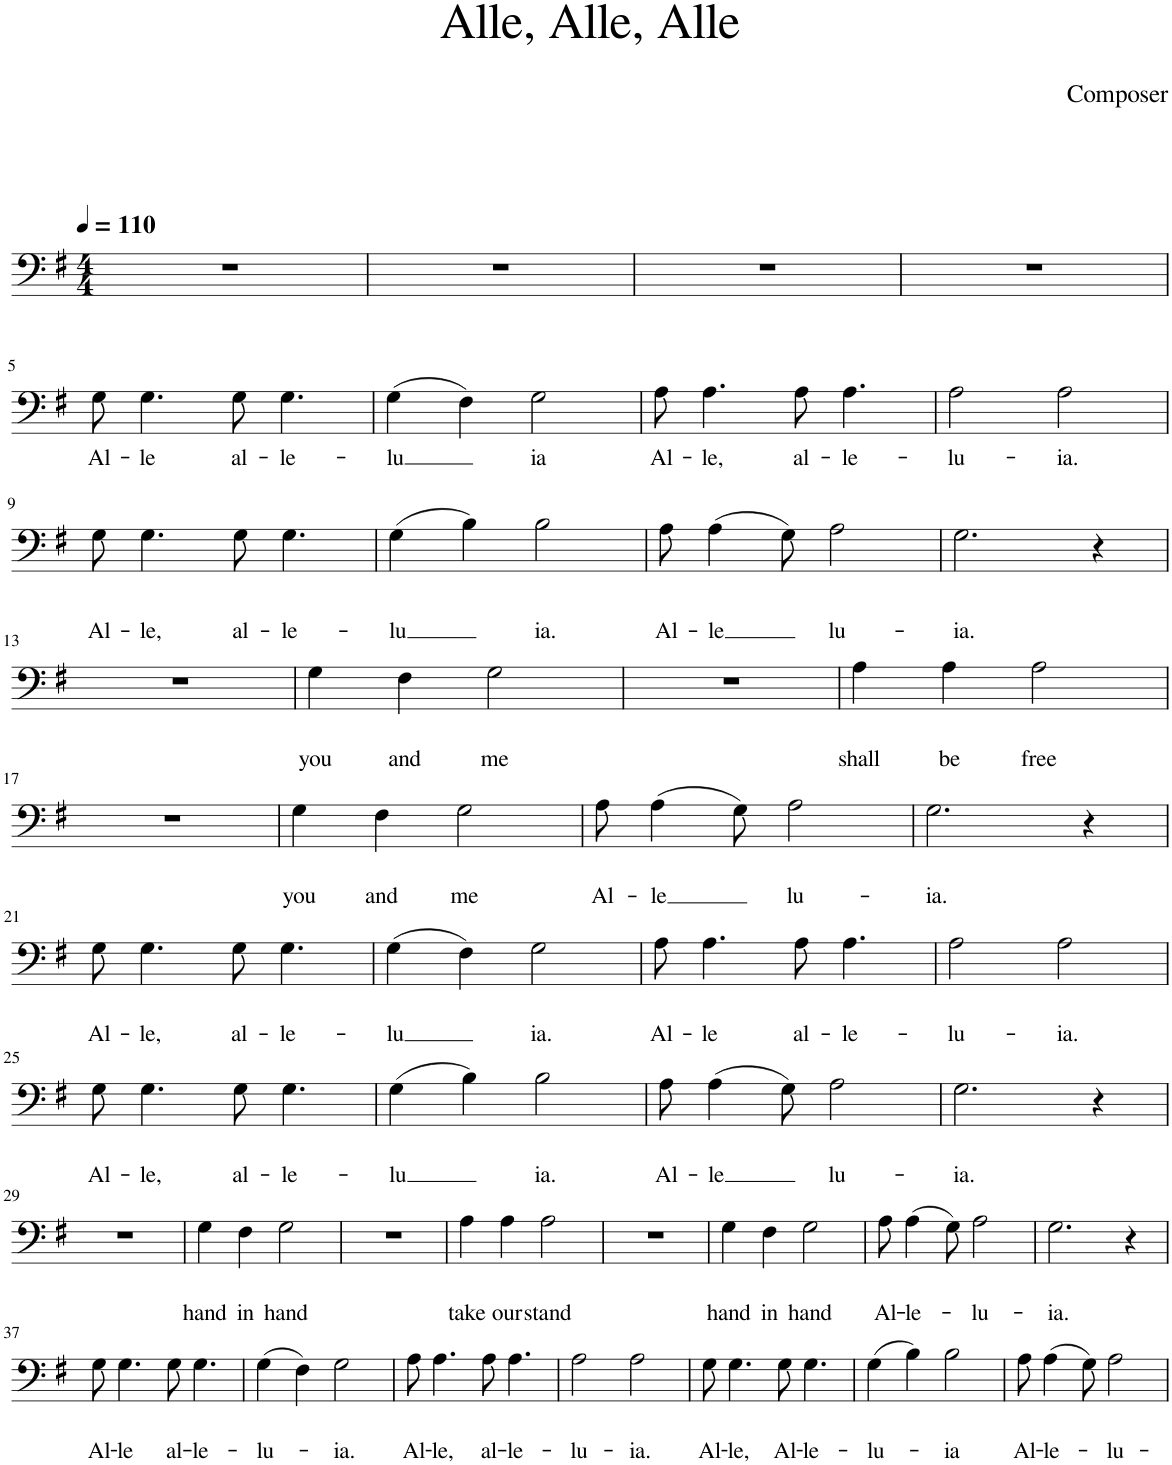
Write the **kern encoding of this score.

**kern	**text	**text
*part1	*part1	*part1
*staff1	*staff1	*staff1
*I"Piano	*	*
*I'Pno.	*	*
*clefF4	*	*
*k[f#]	*	*
*M4/4	*	*
*MM110	*	*
=1	=1	=1
1r	.	.
=2	=2	=2
1r	.	.
=3	=3	=3
1r	.	.
=4	=4	=4
1r	.	.
!!LO:LB:g=z
=5	=5	=5
!	!LO:LY:b	!
8G\	Al-	.
!	!LO:LY:b	!
4.G\	-le	.
!	!LO:LY:b	!
8G\	al-	.
!	!LO:LY:b	!
4.G\	-le-	.
=6	=6	=6
!	!LO:LY:b	!
(4G\	-lu	.
4F#\)	.	.
!	!LO:LY:b	!
2G\	ia	.
=7	=7	=7
!	!LO:LY:b	!
8A\	Al-	.
!	!LO:LY:b	!
4.A\	-le,	.
!	!LO:LY:b	!
8A\	al-	.
!	!LO:LY:b	!
4.A\	-le-	.
=8	=8	=8
!	!LO:LY:b	!
2A\	-lu-	.
!	!LO:LY:b	!
2A\	-ia.	.
!!LO:LB:g=z
=9	=9	=9
!	!	!LO:LY:b
8G\	.	Al-
!	!	!LO:LY:b
4.G\	.	-le,
!	!	!LO:LY:b
8G\	.	al-
!	!	!LO:LY:b
4.G\	.	-le-
=10	=10	=10
!	!	!LO:LY:b
(4G\	.	-lu
4B\)	.	.
!	!	!LO:LY:b
2B\	.	ia.
=11	=11	=11
!	!	!LO:LY:b
8A\	.	Al-
!	!	!LO:LY:b
(4A\	.	-le
8G\)	.	.
!	!	!LO:LY:b
2A\	.	lu-
=12	=12	=12
!	!	!LO:LY:b
2.G\	.	-ia.
4r	.	.
!!LO:LB:g=z
=13	=13	=13
1r	.	.
=14	=14	=14
!	!	!LO:LY:b
4G\	.	you
!	!	!LO:LY:b
4F#\	.	and
!	!	!LO:LY:b
2G\	.	me
=15	=15	=15
1r	.	.
=16	=16	=16
!	!	!LO:LY:b
4A\	.	shall
!	!	!LO:LY:b
4A\	.	be
!	!	!LO:LY:b
2A\	.	free
!!LO:LB:g=z
=17	=17	=17
1r	.	.
=18	=18	=18
!	!	!LO:LY:b
4G\	.	you
!	!	!LO:LY:b
4F#\	.	and
!	!	!LO:LY:b
2G\	.	me
=19	=19	=19
!	!	!LO:LY:b
8A\	.	Al-
!	!	!LO:LY:b
(4A\	.	-le
8G\)	.	.
!	!	!LO:LY:b
2A\	.	lu-
=20	=20	=20
!	!	!LO:LY:b
2.G\	.	-ia.
4r	.	.
!!LO:LB:g=z
=21	=21	=21
!	!	!LO:LY:b
8G\	.	Al-
!	!	!LO:LY:b
4.G\	.	-le,
!	!	!LO:LY:b
8G\	.	al-
!	!	!LO:LY:b
4.G\	.	-le-
=22	=22	=22
!	!	!LO:LY:b
(4G\	.	-lu
4F#\)	.	.
!	!	!LO:LY:b
2G\	.	ia.
=23	=23	=23
!	!	!LO:LY:b
8A\	.	Al-
!	!	!LO:LY:b
4.A\	.	-le
!	!	!LO:LY:b
8A\	.	al-
!	!	!LO:LY:b
4.A\	.	-le-
=24	=24	=24
!	!	!LO:LY:b
2A\	.	-lu-
!	!	!LO:LY:b
2A\	.	-ia.
!!LO:LB:g=z
=25	=25	=25
!	!	!LO:LY:b
8G\	.	Al-
!	!	!LO:LY:b
4.G\	.	-le,
!	!	!LO:LY:b
8G\	.	al-
!	!	!LO:LY:b
4.G\	.	-le-
=26	=26	=26
!	!	!LO:LY:b
(4G\	.	-lu
4B\)	.	.
!	!	!LO:LY:b
2B\	.	ia.
=27	=27	=27
!	!	!LO:LY:b
8A\	.	Al-
!	!	!LO:LY:b
(4A\	.	-le
8G\)	.	.
!	!	!LO:LY:b
2A\	.	lu-
=28	=28	=28
!	!	!LO:LY:b
2.G\	.	-ia.
4r	.	.
!!LO:LB:g=z
=29	=29	=29
1r	.	.
=30	=30	=30
!	!	!LO:LY:b
4G\	.	hand
!	!	!LO:LY:b
4F#\	.	in
!	!	!LO:LY:b
2G\	.	hand
=31	=31	=31
1r	.	.
=32	=32	=32
!	!	!LO:LY:b
4A\	.	take
!	!	!LO:LY:b
4A\	.	our
!	!	!LO:LY:b
2A\	.	stand
=33	=33	=33
1r	.	.
=34	=34	=34
!	!	!LO:LY:b
4G\	.	hand
!	!	!LO:LY:b
4F#\	.	in
!	!	!LO:LY:b
2G\	.	hand
=35	=35	=35
!	!	!LO:LY:b
8A\	.	Al-
!	!	!LO:LY:b
(4A\	.	-le-
8G\)	.	.
!	!	!LO:LY:b
2A\	.	-lu-
=36	=36	=36
!	!	!LO:LY:b
2.G\	.	-ia.
4r	.	.
!!LO:LB:g=z
=37	=37	=37
!	!	!LO:LY:b
8G\	.	Al-
!	!	!LO:LY:b
4.G\	.	-le
!	!	!LO:LY:b
8G\	.	al-
!	!	!LO:LY:b
4.G\	.	-le-
=38	=38	=38
!	!	!LO:LY:b
(4G\	.	-lu-
4F#\)	.	.
!	!	!LO:LY:b
2G\	.	-ia.
=39	=39	=39
!	!	!LO:LY:b
8A\	.	Al-
!	!	!LO:LY:b
4.A\	.	-le,
!	!	!LO:LY:b
8A\	.	al-
!	!	!LO:LY:b
4.A\	.	-le-
=40	=40	=40
!	!	!LO:LY:b
2A\	.	-lu-
!	!	!LO:LY:b
2A\	.	-ia.
=41	=41	=41
!	!	!LO:LY:b
8G\	.	Al-
!	!	!LO:LY:b
4.G\	.	-le,
!	!	!LO:LY:b
8G\	.	Al-
!	!	!LO:LY:b
4.G\	.	-le-
=42	=42	=42
!	!	!LO:LY:b
(4G\	.	-lu-
4B\)	.	.
!	!	!LO:LY:b
2B\	.	-ia
=43	=43	=43
!	!	!LO:LY:b
8A\	.	Al-
!	!	!LO:LY:b
(4A\	.	-le-
8G\)	.	.
!	!	!LO:LY:b
2A\	.	-lu-
=	=	=
*-	*-	*-
